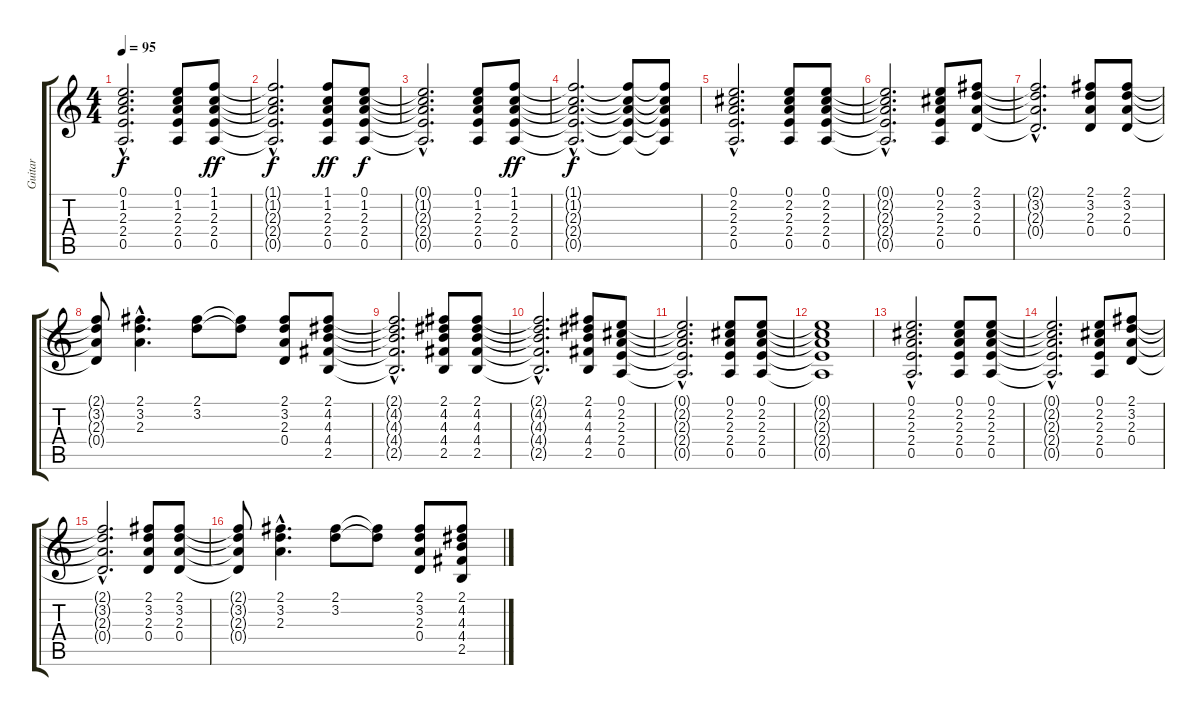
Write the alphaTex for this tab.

\track ("Guitar" "Guitar") {instrument acousticguitarsteel}
\staff {score tabs}
\tuning (E4 B3 G3 D3 A2 E2) {hide}
\ts (4 4)
\tempo 95
\clef g2
\ks c
(0.1{hac t} 1.2{hac t} 2.3{hac t} 2.4{hac t} 0.5{hac t}).2{d dy f} (0.1 1.2 2.3 2.4 0.5).8 (1.1 1.2 2.3 2.4 0.5).8{dy ff} |
(1.1{hac t} 1.2{hac t} 2.3{hac t} 2.4{hac t} 0.5{hac t}).2{d dy f} (1.1 1.2 2.3 2.4 0.5).8{dy ff} (0.1 1.2 2.3 2.4 0.5).8{dy f} |
(0.1{hac t} 1.2{hac t} 2.3{hac t} 2.4{hac t} 0.5{hac t}).2{d} (0.1 1.2 2.3 2.4 0.5).8 (1.1 1.2 2.3 2.4 0.5).8{dy ff} |
(1.1{hac t} 1.2{hac t} 2.3{hac t} 2.4{hac t} 0.5{hac t}).2{d dy f} (1.1{t} 1.2{t} 2.3{t} 2.4{t} 0.5{t}).8 (1.1{t} 1.2{t} 2.3{t} 2.4{t} 0.5{t}).8 |
(0.1{hac} 2.2{hac} 2.3{hac} 2.4{hac} 0.5{hac}).2{d} (0.1 2.2 2.3 2.4 0.5).8 (0.1 2.2 2.3 2.4 0.5).8 |
(0.1{hac t} 2.2{hac t} 2.3{hac t} 2.4{hac t} 0.5{hac t}).2{d} (0.1 2.2 2.3 2.4 0.5).8 (2.1 3.2 2.3 0.4).8 |
(2.1{hac t} 3.2{hac t} 2.3{hac t} 0.4{hac t}).2{d} (2.1 3.2 2.3 0.4).8 (2.1 3.2 2.3 0.4).8 |
(2.1{t} 3.2{t} 2.3{t} 0.4{t}).8 (2.1{hac} 3.2{hac} 2.3{hac}).4{d} (2.1 3.2).8 (2.1{t} 3.2{t}).8 (2.1 3.2 2.3 0.4).8 (2.1 4.2 4.3 4.4 2.5).8 |
(2.1{hac t} 4.2{hac t} 4.3{hac t} 4.4{hac t} 2.5{hac t}).2{d} (2.1 4.2 4.3 4.4 2.5).8 (2.1 4.2 4.3 4.4 2.5).8 |
(2.1{hac t} 4.2{hac t} 4.3{hac t} 4.4{hac t} 2.5{hac t}).2{d} (2.1 4.2 4.3 4.4 2.5).8 (0.1 2.2 2.3 2.4 0.5).8 |
(0.1{hac t} 2.2{hac t} 2.3{hac t} 2.4{hac t} 0.5{hac t}).2{d} (0.1 2.2 2.3 2.4 0.5).8 (0.1 2.2 2.3 2.4 0.5).8 |
(0.1{t} 2.2{t} 2.3{t} 2.4{t} 0.5{t}).1 |
(0.1{hac} 2.2{hac} 2.3{hac} 2.4{hac} 0.5{hac}).2{d} (0.1 2.2 2.3 2.4 0.5).8 (0.1 2.2 2.3 2.4 0.5).8 |
(0.1{hac t} 2.2{hac t} 2.3{hac t} 2.4{hac t} 0.5{hac t}).2{d} (0.1 2.2 2.3 2.4 0.5).8 (2.1 3.2 2.3 0.4).8 |
(2.1{hac t} 3.2{hac t} 2.3{hac t} 0.4{hac t}).2{d} (2.1 3.2 2.3 0.4).8 (2.1 3.2 2.3 0.4).8 |
(2.1{t} 3.2{t} 2.3{t} 0.4{t}).8 (2.1{hac} 3.2{hac} 2.3{hac}).4{d} (2.1 3.2).8 (2.1{t} 3.2{t}).8 (2.1 3.2 2.3 0.4).8 (2.1 4.2 4.3 4.4 2.5).8
